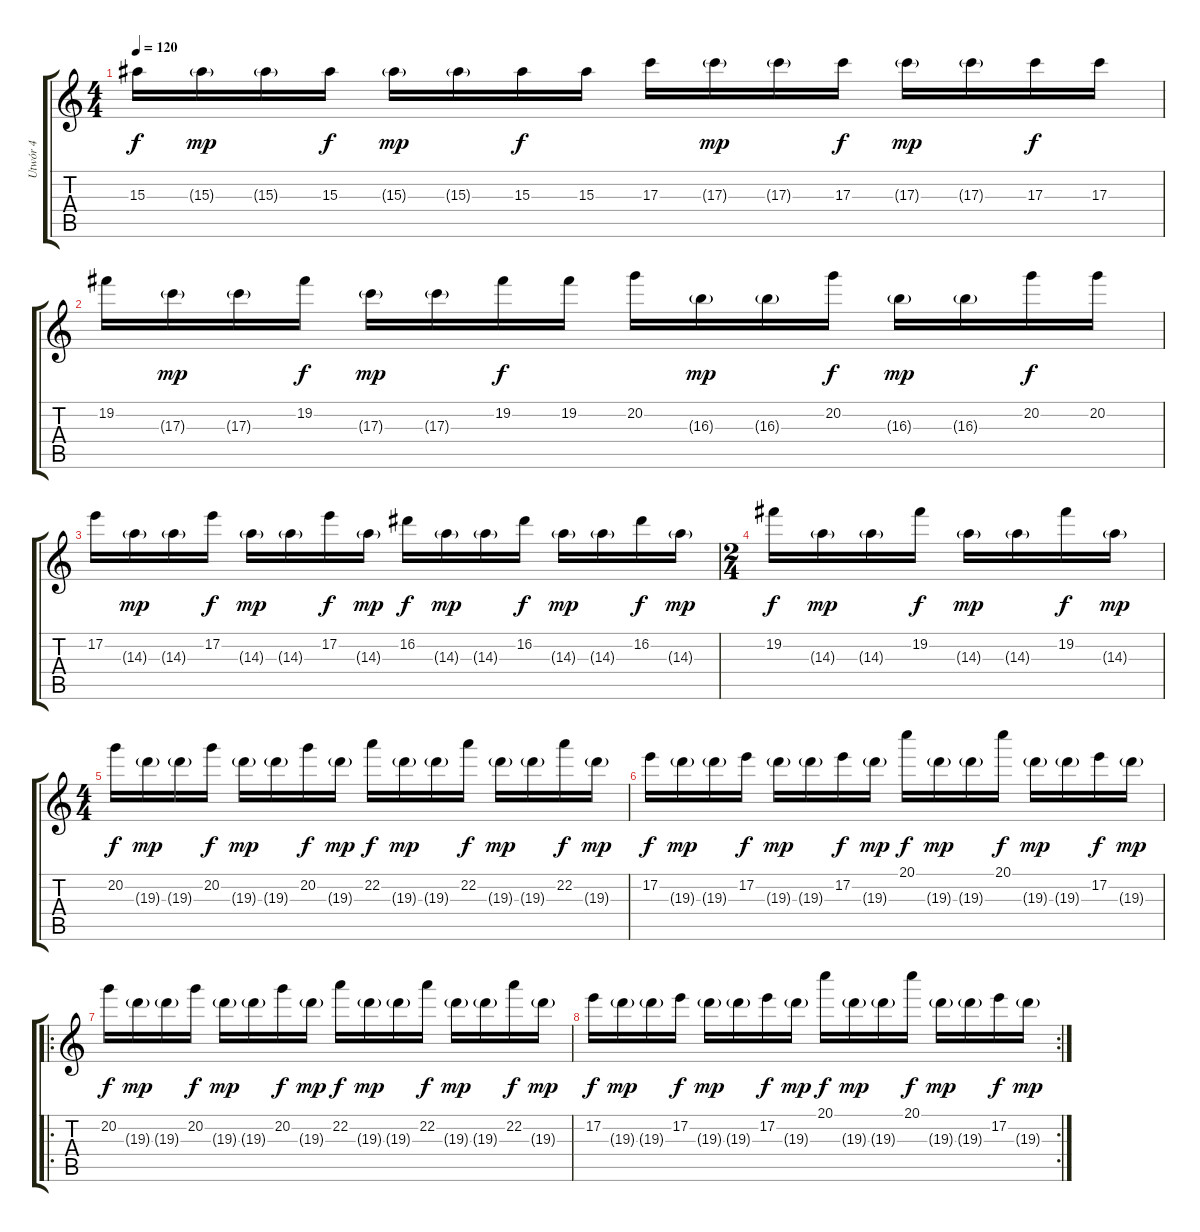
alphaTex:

\track ("Utwór 4" "Utwór 4") {instrument distortionguitar}
\staff {score tabs}
\tuning (E4 B3 G3 D3 A2 E2) {hide}
\ts (4 4)
\tempo 120
\clef g2
\ks c
15.3.16{dy f} 15.3{g}.16{dy mp} 15.3{g}.16 15.3.16{dy f} 15.3{g}.16{dy mp} 15.3{g}.16 15.3.16{dy f} 15.3.16 17.3.16 17.3{g}.16{dy mp} 17.3{g}.16 17.3.16{dy f} 17.3{g}.16{dy mp} 17.3{g}.16 17.3.16{dy f} 17.3.16 |
19.2.16 17.3{g}.16{dy mp} 17.3{g}.16 19.2.16{dy f} 17.3{g}.16{dy mp} 17.3{g}.16 19.2.16{dy f} 19.2.16 20.2.16 16.3{g}.16{dy mp} 16.3{g}.16 20.2.16{dy f} 16.3{g}.16{dy mp} 16.3{g}.16 20.2.16{dy f} 20.2.16 |
17.2.16 14.3{g}.16{dy mp} 14.3{g}.16 17.2.16{dy f} 14.3{g}.16{dy mp} 14.3{g}.16 17.2.16{dy f} 14.3{g}.16{dy mp} 16.2.16{dy f} 14.3{g}.16{dy mp} 14.3{g}.16 16.2.16{dy f} 14.3{g}.16{dy mp} 14.3{g}.16 16.2.16{dy f} 14.3{g}.16{dy mp} |
\ts (2 4)
19.2.16{dy f} 14.3{g}.16{dy mp} 14.3{g}.16 19.2.16{dy f} 14.3{g}.16{dy mp} 14.3{g}.16 19.2.16{dy f} 14.3{g}.16{dy mp} |
\ts (4 4)
20.2.16{dy f} 19.3{g}.16{dy mp} 19.3{g}.16 20.2.16{dy f} 19.3{g}.16{dy mp} 19.3{g}.16 20.2.16{dy f} 19.3{g}.16{dy mp} 22.2.16{dy f} 19.3{g}.16{dy mp} 19.3{g}.16 22.2.16{dy f} 19.3{g}.16{dy mp} 19.3{g}.16 22.2.16{dy f} 19.3{g}.16{dy mp} |
17.2.16{dy f} 19.3{g}.16{dy mp} 19.3{g}.16 17.2.16{dy f} 19.3{g}.16{dy mp} 19.3{g}.16 17.2.16{dy f} 19.3{g}.16{dy mp} 20.1.16{dy f} 19.3{g}.16{dy mp} 19.3{g}.16 20.1.16{dy f} 19.3{g}.16{dy mp} 19.3{g}.16 17.2.16{dy f} 19.3{g}.16{dy mp} |
\ro
20.2.16{dy f} 19.3{g}.16{dy mp} 19.3{g}.16 20.2.16{dy f} 19.3{g}.16{dy mp} 19.3{g}.16 20.2.16{dy f} 19.3{g}.16{dy mp} 22.2.16{dy f} 19.3{g}.16{dy mp} 19.3{g}.16 22.2.16{dy f} 19.3{g}.16{dy mp} 19.3{g}.16 22.2.16{dy f} 19.3{g}.16{dy mp} |
\rc 2
17.2.16{dy f} 19.3{g}.16{dy mp} 19.3{g}.16 17.2.16{dy f} 19.3{g}.16{dy mp} 19.3{g}.16 17.2.16{dy f} 19.3{g}.16{dy mp} 20.1.16{dy f} 19.3{g}.16{dy mp} 19.3{g}.16 20.1.16{dy f} 19.3{g}.16{dy mp} 19.3{g}.16 17.2.16{dy f} 19.3{g}.16{dy mp}
